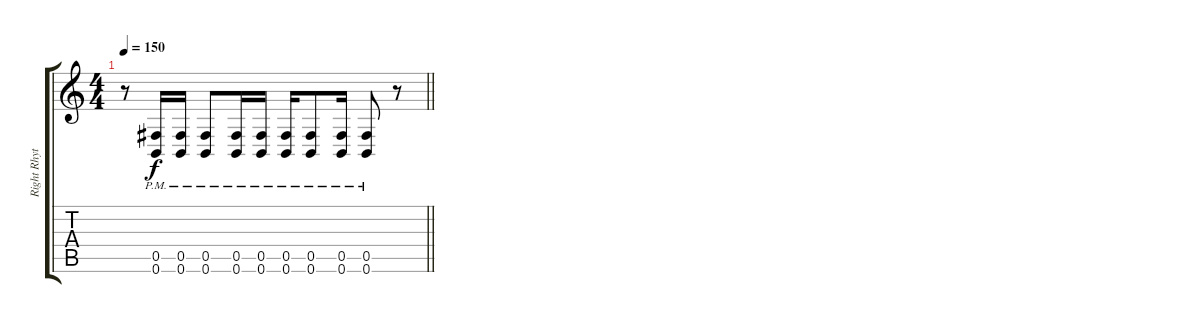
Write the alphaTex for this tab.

\track ("Right Rhythm" "Right Rhyt") {instrument distortionguitar}
\staff {score tabs}
\tuning (Db4 Ab3 E3 B2 Gb2 B1) {hide}
\ts (4 4)
\section ("" "")
\tempo 150
\clef g2
\barLineRight lightlight
\ks c
r.8{dy f} (0.5{pm} 0.6{pm}).16 (0.5{pm} 0.6{pm}).16 (0.5{pm} 0.6{pm}).8 (0.5{pm} 0.6{pm}).16 (0.5{pm} 0.6{pm}).16 (0.5{pm} 0.6{pm}).16 (0.5{pm} 0.6{pm}).8 (0.5{pm} 0.6{pm}).16 (0.5{pm} 0.6{pm}).8 r.8
